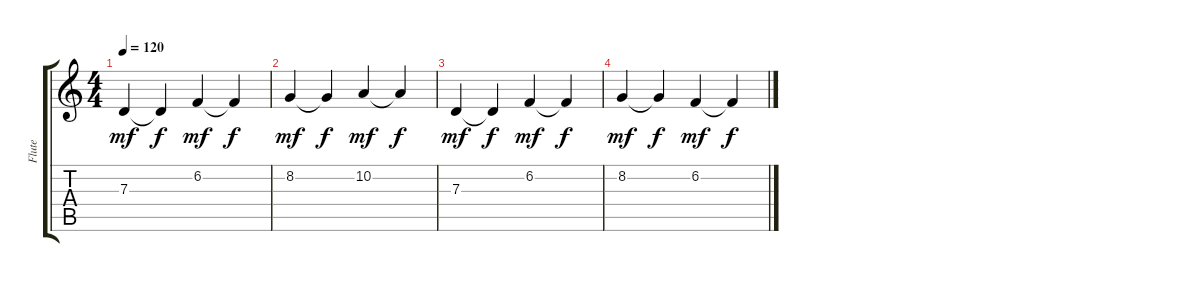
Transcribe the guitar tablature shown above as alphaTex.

\track ("Flute" "Flute") {instrument flute}
\staff {score tabs}
\tuning (E4 B3 G3 D3 A2 E2) {hide}
\ts (4 4)
\tempo 120
\clef g2
\ks c
7.3.4{dy mf} 7.3{t}.4{dy f} 6.2.4{dy mf} 6.2{t}.4{dy f} |
8.2.4{dy mf} 8.2{t}.4{dy f} 10.2.4{dy mf} 10.2{t}.4{dy f} |
7.3.4{dy mf} 7.3{t}.4{dy f} 6.2.4{dy mf} 6.2{t}.4{dy f} |
8.2.4{dy mf} 8.2{t}.4{dy f} 6.2.4{dy mf} 6.2{t}.4{dy f}
